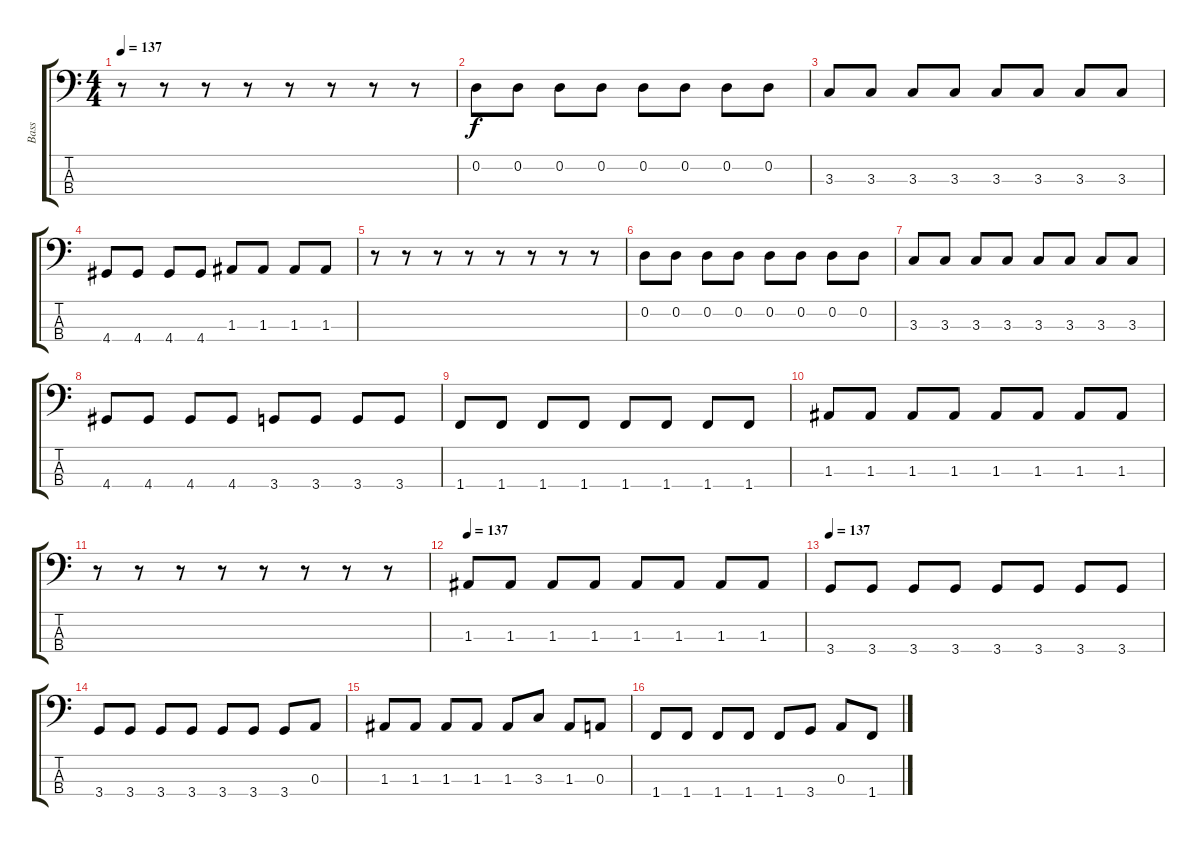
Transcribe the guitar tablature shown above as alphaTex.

\track ("Bass" "Bass") {instrument electricbasspick}
\staff {score tabs}
\tuning (G2 D2 A1 E1) {hide}
\ts (4 4)
\tempo 137
\clef f4
\ks c
r.8{dy f} r.8 r.8 r.8 r.8 r.8 r.8 r.8 |
0.2.8 0.2.8 0.2.8 0.2.8 0.2.8 0.2.8 0.2.8 0.2.8 |
3.3.8 3.3.8 3.3.8 3.3.8 3.3.8 3.3.8 3.3.8 3.3.8 |
4.4.8 4.4.8 4.4.8 4.4.8 1.3.8 1.3.8 1.3.8 1.3.8 |
r.8 r.8 r.8 r.8 r.8 r.8 r.8 r.8 |
0.2.8 0.2.8 0.2.8 0.2.8 0.2.8 0.2.8 0.2.8 0.2.8 |
3.3.8 3.3.8 3.3.8 3.3.8 3.3.8 3.3.8 3.3.8 3.3.8 |
4.4.8 4.4.8 4.4.8 4.4.8 3.4.8 3.4.8 3.4.8 3.4.8 |
1.4.8 1.4.8 1.4.8 1.4.8 1.4.8 1.4.8 1.4.8 1.4.8 |
1.3.8 1.3.8 1.3.8 1.3.8 1.3.8 1.3.8 1.3.8 1.3.8 |
r.8 r.8 r.8 r.8 r.8 r.8 r.8 r.8 |
\tempo 137
1.3.8 1.3.8 1.3.8 1.3.8 1.3.8 1.3.8 1.3.8 1.3.8 |
\tempo 137
3.4.8 3.4.8 3.4.8 3.4.8 3.4.8 3.4.8 3.4.8 3.4.8 |
3.4.8 3.4.8 3.4.8 3.4.8 3.4.8 3.4.8 3.4.8 0.3.8 |
1.3.8 1.3.8 1.3.8 1.3.8 1.3.8 3.3.8 1.3.8 0.3.8 |
1.4.8 1.4.8 1.4.8 1.4.8 1.4.8 3.4.8 0.3.8 1.4.8
